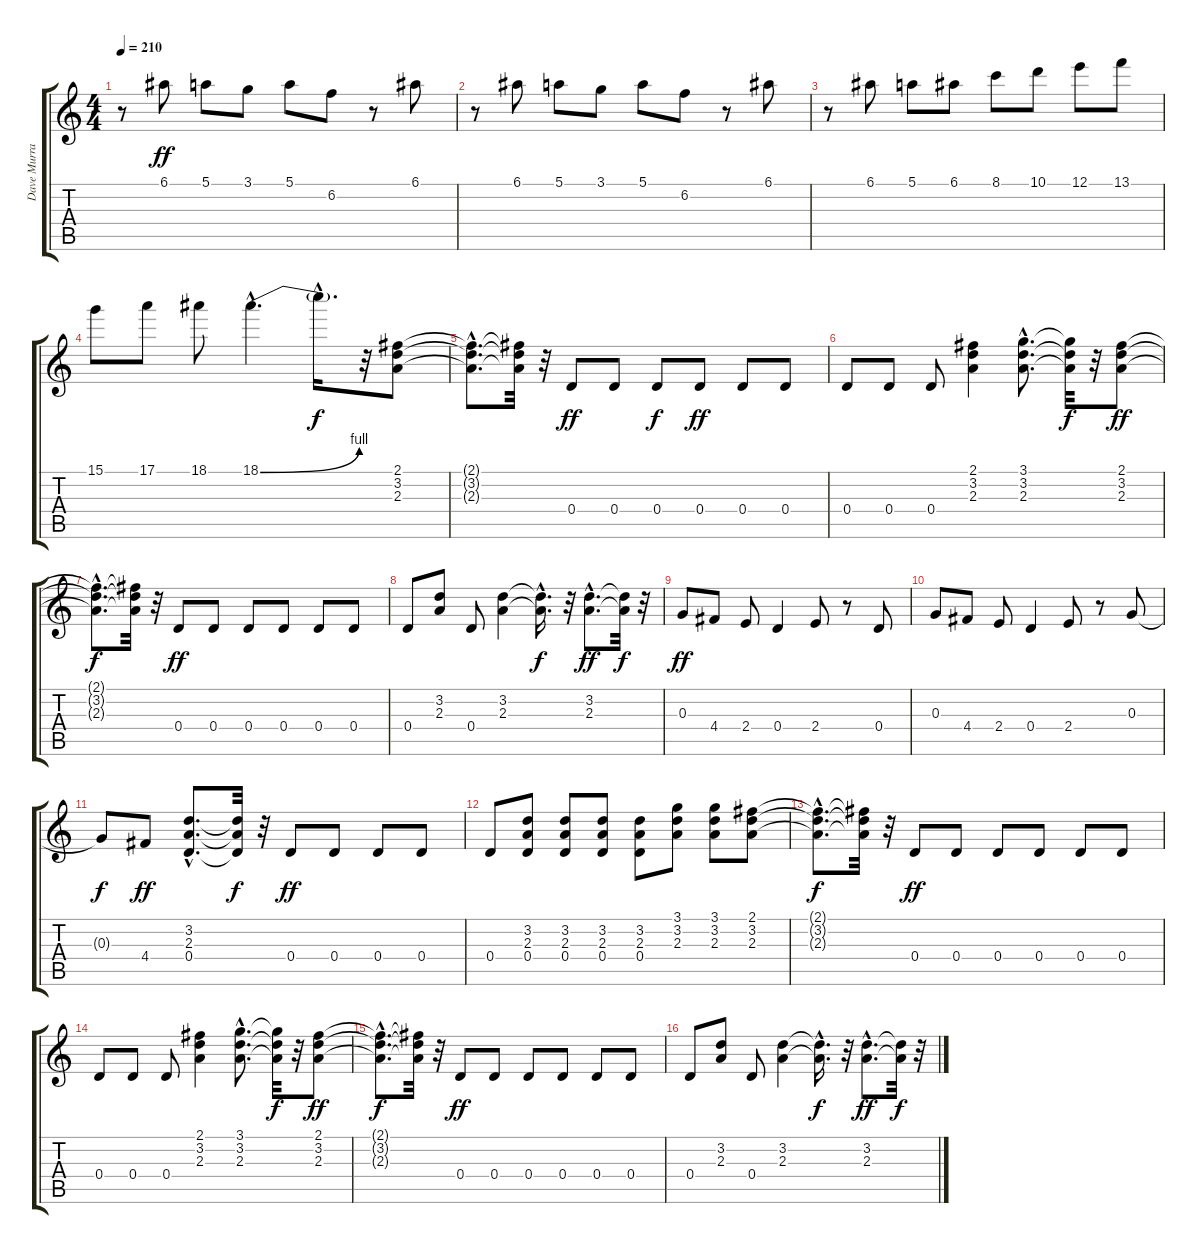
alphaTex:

\track ("Dave Murray" "Dave Murra") {instrument distortionguitar}
\staff {score tabs}
\tuning (E4 B3 G3 D3 A2 E2) {hide}
\ts (4 4)
\tempo 210
\clef g2
\ks c
r.8{dy ff} 6.1.8 5.1.8 3.1.8 5.1.8 6.2.8 r.8 6.1.8 |
r.8 6.1.8 5.1.8 3.1.8 5.1.8 6.2.8 r.8 6.1.8 |
r.8 6.1.8 5.1.8 6.1.8 8.1.8 10.1.8 12.1.8 13.1.8 |
15.1.8 17.1.8 18.1.8 18.1{be (bend 0 0 60 4) hac}.4{d} 18.1{hac t}.16{d dy f} r.32 (2.1 3.2 2.3).8{instrument overdrivenguitar} |
(2.1{hac t} 3.2{hac t} 2.3{hac t}).8{d} (2.1{t} 3.2{t} 2.3{t}).32 r.32 0.4.8{dy ff} 0.4.8 0.4.8{dy f} 0.4.8{dy ff} 0.4.8 0.4.8 |
0.4.8 0.4.8 0.4.8 (2.1 3.2 2.3).4 (3.1{hac} 3.2{hac} 2.3{hac}).8{d} (3.1{t} 3.2{t} 2.3{t}).32{dy f} r.32 (2.1 3.2 2.3).8{dy ff} |
(2.1{hac t} 3.2{hac t} 2.3{hac t}).8{d dy f} (2.1{t} 3.2{t} 2.3{t}).32 r.32 0.4.8{dy ff} 0.4.8 0.4.8 0.4.8 0.4.8 0.4.8 |
0.4.8 (3.2 2.3).8 0.4.8 (3.2 2.3).4 (3.2{hac t} 2.3{hac t}).16{d dy f} r.32 (3.2{hac} 2.3{hac}).8{d dy ff} (3.2{t} 2.3{t}).32{dy f} r.32 |
0.3.8{dy ff} 4.4.8 2.4.8 0.4.4 2.4.8 r.8 0.4.8 |
0.3.8 4.4.8 2.4.8 0.4.4 2.4.8 r.8 0.3.8 |
0.3{t}.8{dy f} 4.4.8{dy ff} (3.2{hac} 2.3{hac} 0.4{hac}).8{d} (3.2{t} 2.3{t} 0.4{t}).32{dy f} r.32 0.4.8{dy ff} 0.4.8 0.4.8 0.4.8 |
0.4.8 (3.2 2.3 0.4).8 (3.2 2.3 0.4).8 (3.2 2.3 0.4).8 (3.2 2.3 0.4).8 (3.1 3.2 2.3).8 (3.1 3.2 2.3).8 (2.1 3.2 2.3).8 |
(2.1{hac t} 3.2{hac t} 2.3{hac t}).8{d dy f} (2.1{t} 3.2{t} 2.3{t}).32 r.32 0.4.8{dy ff} 0.4.8 0.4.8 0.4.8 0.4.8 0.4.8 |
0.4.8 0.4.8 0.4.8 (2.1 3.2 2.3).4 (3.1{hac} 3.2{hac} 2.3{hac}).8{d} (3.1{t} 3.2{t} 2.3{t}).32{dy f} r.32 (2.1 3.2 2.3).8{dy ff} |
(2.1{hac t} 3.2{hac t} 2.3{hac t}).8{d dy f} (2.1{t} 3.2{t} 2.3{t}).32 r.32 0.4.8{dy ff} 0.4.8 0.4.8 0.4.8 0.4.8 0.4.8 |
0.4.8 (3.2 2.3).8 0.4.8 (3.2 2.3).4 (3.2{hac t} 2.3{hac t}).16{d dy f} r.32 (3.2{hac} 2.3{hac}).8{d dy ff} (3.2{t} 2.3{t}).32{dy f} r.32
